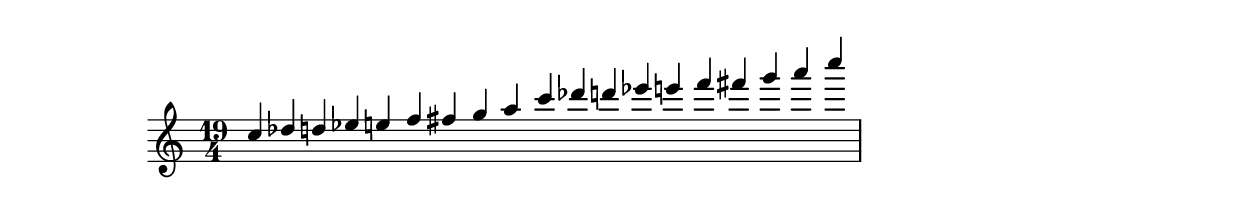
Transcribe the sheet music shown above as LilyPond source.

\version "2.18.2" \score { \new Staff << \new Voice { \set midiInstrument = #"piano" \voiceOne
 \key c \major \time 19/4
\override Voice.TextScript.font-size = #-4
 { c'' des'' d'' ees'' e'' f'' fis'' g'' a'' c''' des''' d''' ees''' e''' f''' fis''' g''' a''' c''''  } 
 } >> \layout { } \midi { \context { \Staff \remove "Staff_performer" }
\context { \Voice \consists "Staff_performer" } \tempo 2 = 60 } }
\paper{oddHeaderMarkup = ##f oddFooterMarkup = ##f}
